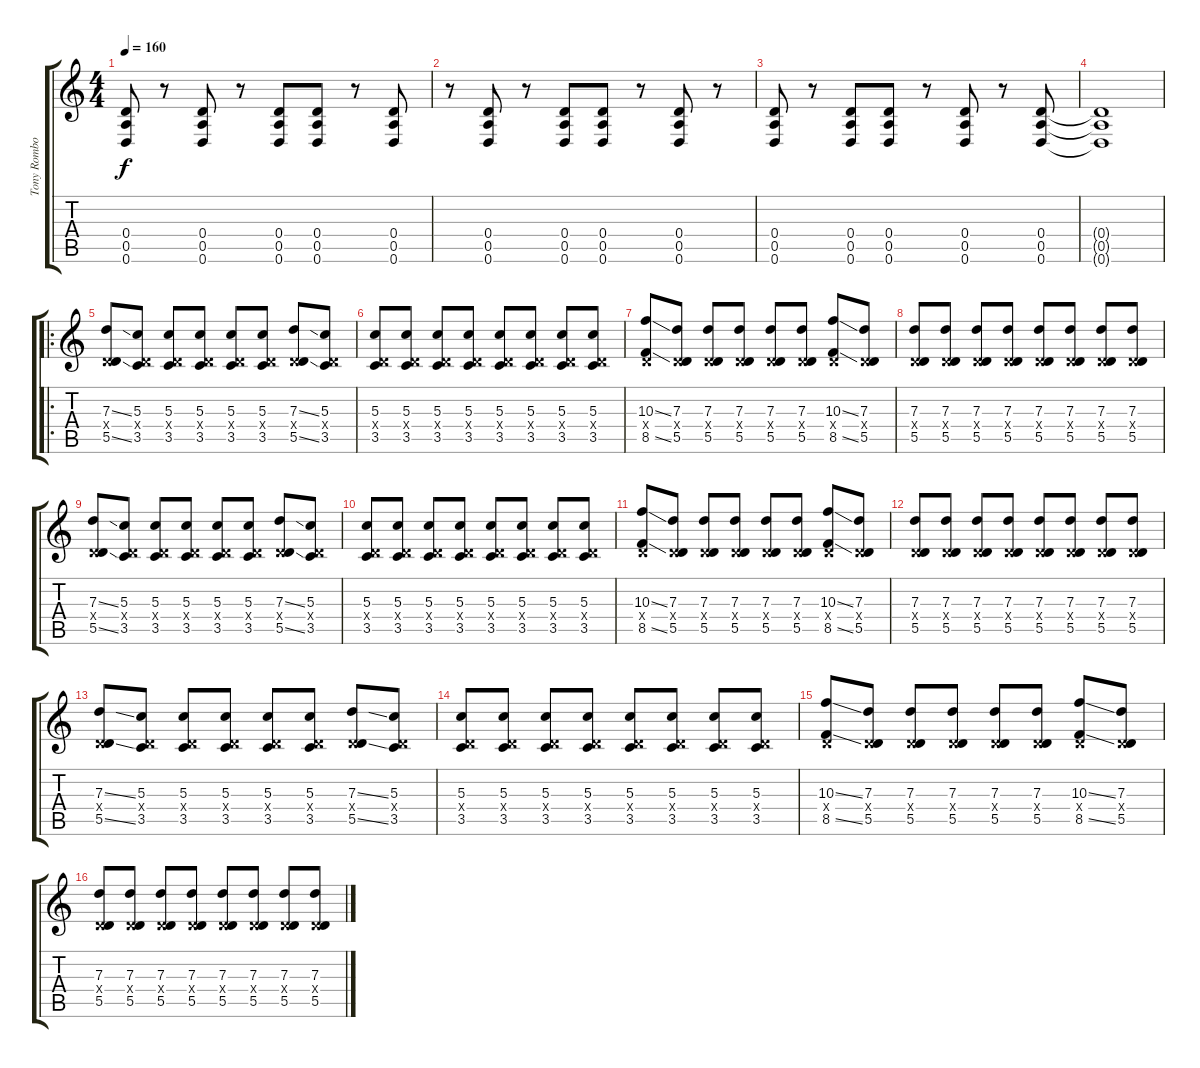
\track ("Tony Rombola" "Tony Rombo") {instrument distortionguitar}
\staff {score tabs}
\tuning (E4 B3 G3 D3 A2 D2) {hide}
\ts (4 4)
\tempo 160
\clef g2
\ks c
(0.4 0.5 0.6).8{dy f} r.8 (0.4 0.5 0.6).8 r.8 (0.4 0.5 0.6).8 (0.4 0.5 0.6).8 r.8 (0.4 0.5 0.6).8 |
r.8 (0.4 0.5 0.6).8 r.8 (0.4 0.5 0.6).8{beam merge} (0.4 0.5 0.6).8 r.8 (0.4 0.5 0.6).8 r.8 |
(0.4 0.5 0.6).8 r.8 (0.4 0.5 0.6).8 (0.4 0.5 0.6).8 r.8 (0.4 0.5 0.6).8 r.8 (0.4 0.5 0.6).8 |
(0.4{t} 0.5{t} 0.6{t}).1 |
\ro
(7.3{ss} 0.4{x} 5.5{ss}).8 (5.3 0.4{x} 3.5).8 (5.3 0.4{x} 3.5).8 (5.3 0.4{x} 3.5).8 (5.3 0.4{x} 3.5).8 (5.3 0.4{x} 3.5).8 (7.3{ss} 0.4{x} 5.5{ss}).8 (5.3 0.4{x} 3.5).8 |
(5.3 0.4{x} 3.5).8 (5.3 0.4{x} 3.5).8 (5.3 0.4{x} 3.5).8 (5.3 0.4{x} 3.5).8 (5.3 0.4{x} 3.5).8 (5.3 0.4{x} 3.5).8 (5.3 0.4{x} 3.5).8 (5.3 0.4{x} 3.5).8 |
(10.3{ss} 0.4{x} 8.5{ss}).8 (7.3 0.4{x} 5.5).8 (7.3 0.4{x} 5.5).8 (7.3 0.4{x} 5.5).8 (7.3 0.4{x} 5.5).8 (7.3 0.4{x} 5.5).8 (10.3{ss} 0.4{x} 8.5{ss}).8 (7.3 0.4{x} 5.5).8 |
(7.3 0.4{x} 5.5).8 (7.3 0.4{x} 5.5).8 (7.3 0.4{x} 5.5).8 (7.3 0.4{x} 5.5).8 (7.3 0.4{x} 5.5).8 (7.3 0.4{x} 5.5).8 (7.3 0.4{x} 5.5).8 (7.3 0.4{x} 5.5).8 |
(7.3{ss} 0.4{x} 5.5{ss}).8 (5.3 0.4{x} 3.5).8 (5.3 0.4{x} 3.5).8 (5.3 0.4{x} 3.5).8 (5.3 0.4{x} 3.5).8 (5.3 0.4{x} 3.5).8 (7.3{ss} 0.4{x} 5.5{ss}).8 (5.3 0.4{x} 3.5).8 |
(5.3 0.4{x} 3.5).8 (5.3 0.4{x} 3.5).8 (5.3 0.4{x} 3.5).8 (5.3 0.4{x} 3.5).8 (5.3 0.4{x} 3.5).8 (5.3 0.4{x} 3.5).8 (5.3 0.4{x} 3.5).8 (5.3 0.4{x} 3.5).8 |
(10.3{ss} 0.4{x} 8.5{ss}).8 (7.3 0.4{x} 5.5).8 (7.3 0.4{x} 5.5).8 (7.3 0.4{x} 5.5).8 (7.3 0.4{x} 5.5).8 (7.3 0.4{x} 5.5).8 (10.3{ss} 0.4{x} 8.5{ss}).8 (7.3 0.4{x} 5.5).8 |
(7.3 0.4{x} 5.5).8 (7.3 0.4{x} 5.5).8 (7.3 0.4{x} 5.5).8 (7.3 0.4{x} 5.5).8 (7.3 0.4{x} 5.5).8 (7.3 0.4{x} 5.5).8 (7.3 0.4{x} 5.5).8 (7.3 0.4{x} 5.5).8 |
(7.3{ss} 0.4{x} 5.5{ss}).8 (5.3 0.4{x} 3.5).8 (5.3 0.4{x} 3.5).8 (5.3 0.4{x} 3.5).8 (5.3 0.4{x} 3.5).8 (5.3 0.4{x} 3.5).8 (7.3{ss} 0.4{x} 5.5{ss}).8 (5.3 0.4{x} 3.5).8 |
(5.3 0.4{x} 3.5).8 (5.3 0.4{x} 3.5).8 (5.3 0.4{x} 3.5).8 (5.3 0.4{x} 3.5).8 (5.3 0.4{x} 3.5).8 (5.3 0.4{x} 3.5).8 (5.3 0.4{x} 3.5).8 (5.3 0.4{x} 3.5).8 |
(10.3{ss} 0.4{x} 8.5{ss}).8 (7.3 0.4{x} 5.5).8 (7.3 0.4{x} 5.5).8 (7.3 0.4{x} 5.5).8 (7.3 0.4{x} 5.5).8 (7.3 0.4{x} 5.5).8 (10.3{ss} 0.4{x} 8.5{ss}).8 (7.3 0.4{x} 5.5).8 |
(7.3 0.4{x} 5.5).8 (7.3 0.4{x} 5.5).8 (7.3 0.4{x} 5.5).8 (7.3 0.4{x} 5.5).8 (7.3 0.4{x} 5.5).8 (7.3 0.4{x} 5.5).8 (7.3 0.4{x} 5.5).8 (7.3 0.4{x} 5.5).8
